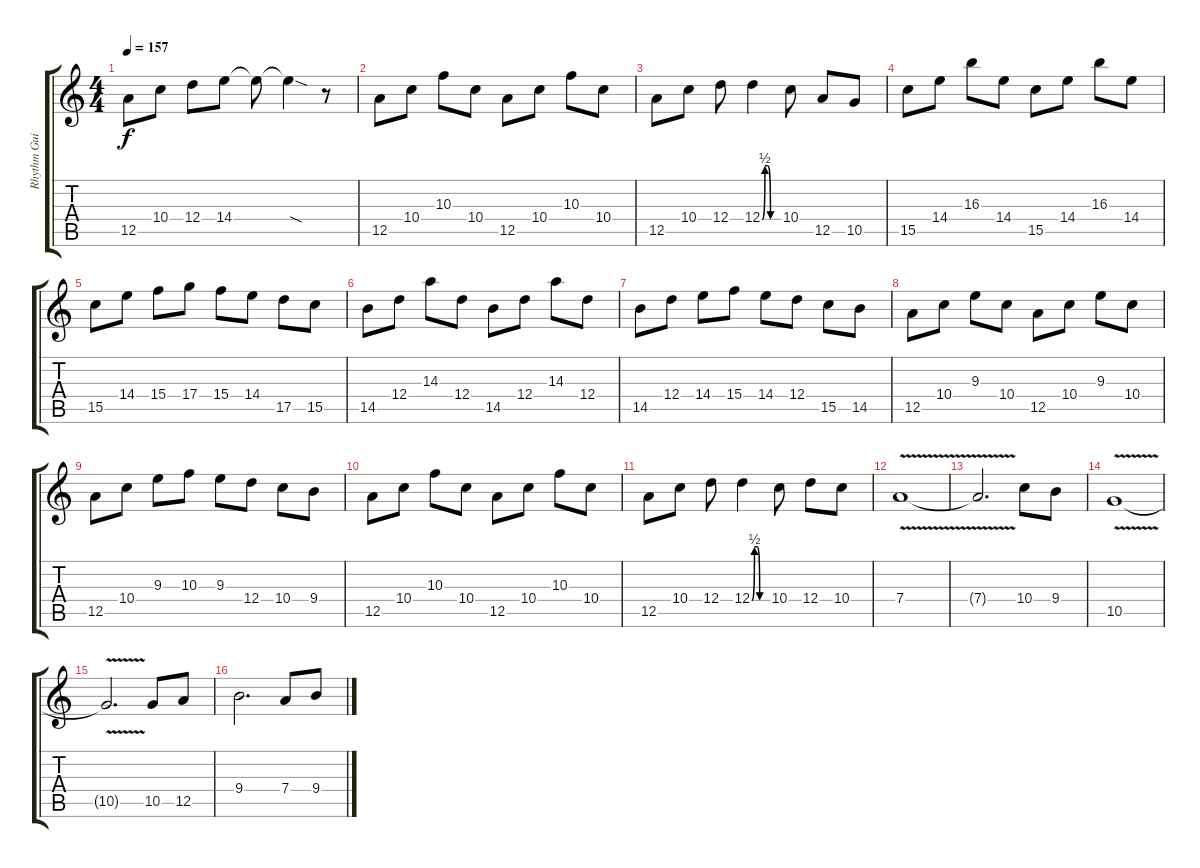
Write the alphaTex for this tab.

\track ("Rhythm Guitar" "Rhythm Gui") {instrument distortionguitar}
\staff {score tabs}
\tuning (E4 B3 G3 D3 A2 E2) {hide}
\ts (4 4)
\tempo 157
\clef g2
\ks c
12.5.8{dy f} 10.4.8 12.4.8 14.4.8 14.4{t}.8 14.4{sod t}.4 r.8 |
12.5.8 10.4.8 10.3.8 10.4.8 12.5.8 10.4.8 10.3.8 10.4.8 |
12.5.8 10.4.8 12.4.8 12.4{be (custom 0 0 10 2 20 2 30 0 60 0)}.4 10.4.8 12.5.8 10.5.8 |
15.5.8 14.4.8 16.3.8 14.4.8 15.5.8 14.4.8 16.3.8 14.4.8 |
15.5.8 14.4.8 15.4.8 17.4.8 15.4.8 14.4.8 17.5.8 15.5.8 |
14.5.8 12.4.8 14.3.8 12.4.8 14.5.8 12.4.8 14.3.8 12.4.8 |
14.5.8 12.4.8 14.4.8 15.4.8 14.4.8 12.4.8 15.5.8 14.5.8 |
12.5.8 10.4.8 9.3.8 10.4.8 12.5.8 10.4.8 9.3.8 10.4.8 |
12.5.8 10.4.8 9.3.8 10.3.8 9.3.8 12.4.8 10.4.8 9.4.8 |
12.5.8 10.4.8 10.3.8 10.4.8 12.5.8 10.4.8 10.3.8 10.4.8 |
12.5.8 10.4.8 12.4.8 12.4{be (custom 0 0 10 2 20 2 30 0 60 0)}.4 10.4.8 12.4.8 10.4.8 |
7.4{v}.1{instrument distortionguitar} |
7.4{t}.2{d} 10.4.8 9.4.8 |
10.5{v}.1 |
10.5{t}.2{d} 10.5.8 12.5.8 |
9.4.2{d} 7.4.8 9.4.8
